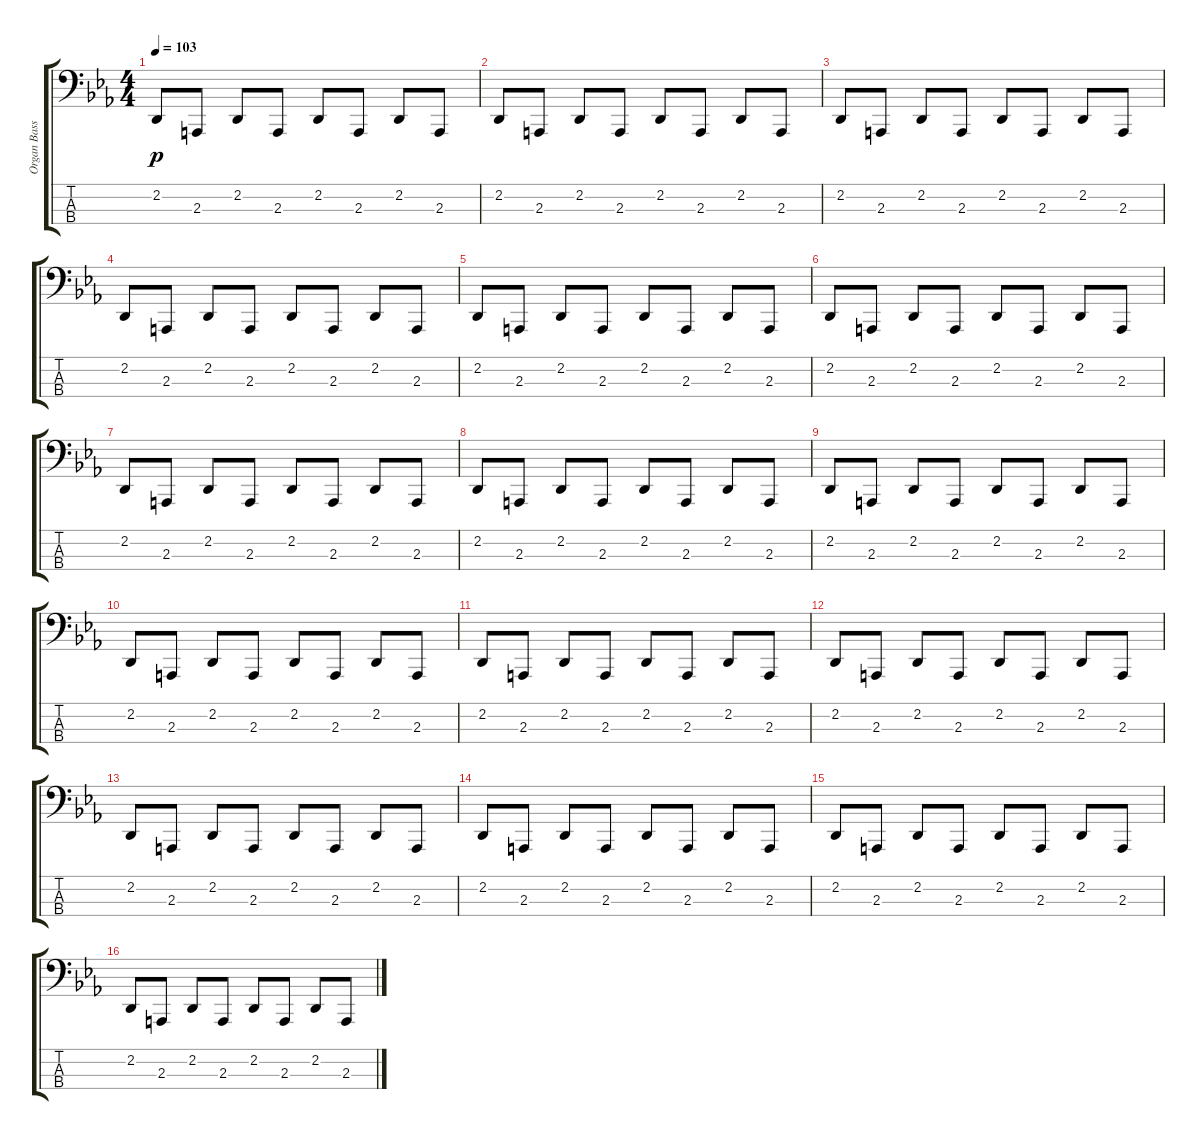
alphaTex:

\track ("Organ Bass" "Organ Bass") {instrument drawbarorgan}
\staff {score tabs}
\tuning (F2 C2 G1 D1) {hide}
\ts (4 4)
\tempo 103
\clef f4
\ks eb
2.2.8{dy p} 2.3.8 2.2.8 2.3.8 2.2.8 2.3.8 2.2.8 2.3.8 |
2.2.8 2.3.8 2.2.8 2.3.8 2.2.8 2.3.8 2.2.8 2.3.8 |
2.2.8 2.3.8 2.2.8 2.3.8 2.2.8 2.3.8 2.2.8 2.3.8 |
2.2.8 2.3.8 2.2.8 2.3.8 2.2.8 2.3.8 2.2.8 2.3.8 |
2.2.8 2.3.8 2.2.8 2.3.8 2.2.8 2.3.8 2.2.8 2.3.8 |
2.2.8 2.3.8 2.2.8 2.3.8 2.2.8 2.3.8 2.2.8 2.3.8 |
2.2.8 2.3.8 2.2.8 2.3.8 2.2.8 2.3.8 2.2.8 2.3.8 |
2.2.8 2.3.8 2.2.8 2.3.8 2.2.8 2.3.8 2.2.8 2.3.8 |
2.2.8 2.3.8 2.2.8 2.3.8 2.2.8 2.3.8 2.2.8 2.3.8 |
2.2.8 2.3.8 2.2.8 2.3.8 2.2.8 2.3.8 2.2.8 2.3.8 |
2.2.8 2.3.8 2.2.8 2.3.8 2.2.8 2.3.8 2.2.8 2.3.8 |
2.2.8 2.3.8 2.2.8 2.3.8 2.2.8 2.3.8 2.2.8 2.3.8 |
2.2.8 2.3.8 2.2.8 2.3.8 2.2.8 2.3.8 2.2.8 2.3.8 |
2.2.8 2.3.8 2.2.8 2.3.8 2.2.8 2.3.8 2.2.8 2.3.8 |
2.2.8 2.3.8 2.2.8 2.3.8 2.2.8 2.3.8 2.2.8 2.3.8 |
2.2.8 2.3.8 2.2.8 2.3.8 2.2.8 2.3.8 2.2.8 2.3.8
